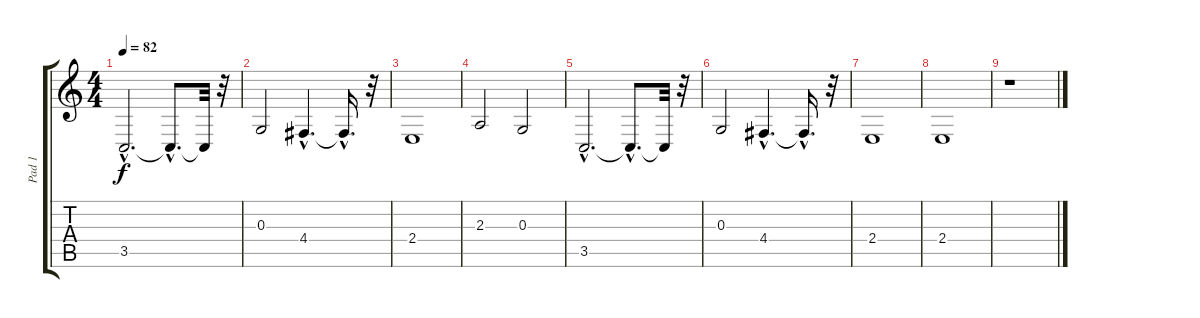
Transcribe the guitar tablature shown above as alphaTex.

\track ("Pad 1" "Pad 1") {instrument fx2soundtrack}
\staff {score tabs}
\tuning (E4 B3 G3 D3 A2 E2) {hide}
\ts (4 4)
\tempo 82
\clef g2
\ks c
3.5{hac}.2{d dy f} 3.5{hac t}.8{d} 3.5{t}.32 r.32 |
0.3.2 4.4{hac}.4{d} 4.4{hac t}.16{d} r.32 |
2.4.1 |
2.3.2 0.3.2 |
3.5{hac}.2{d} 3.5{hac t}.8{d} 3.5{t}.32 r.32 |
0.3.2 4.4{hac}.4{d} 4.4{hac t}.16{d} r.32 |
2.4.1 |
2.4.1 |
r.1
